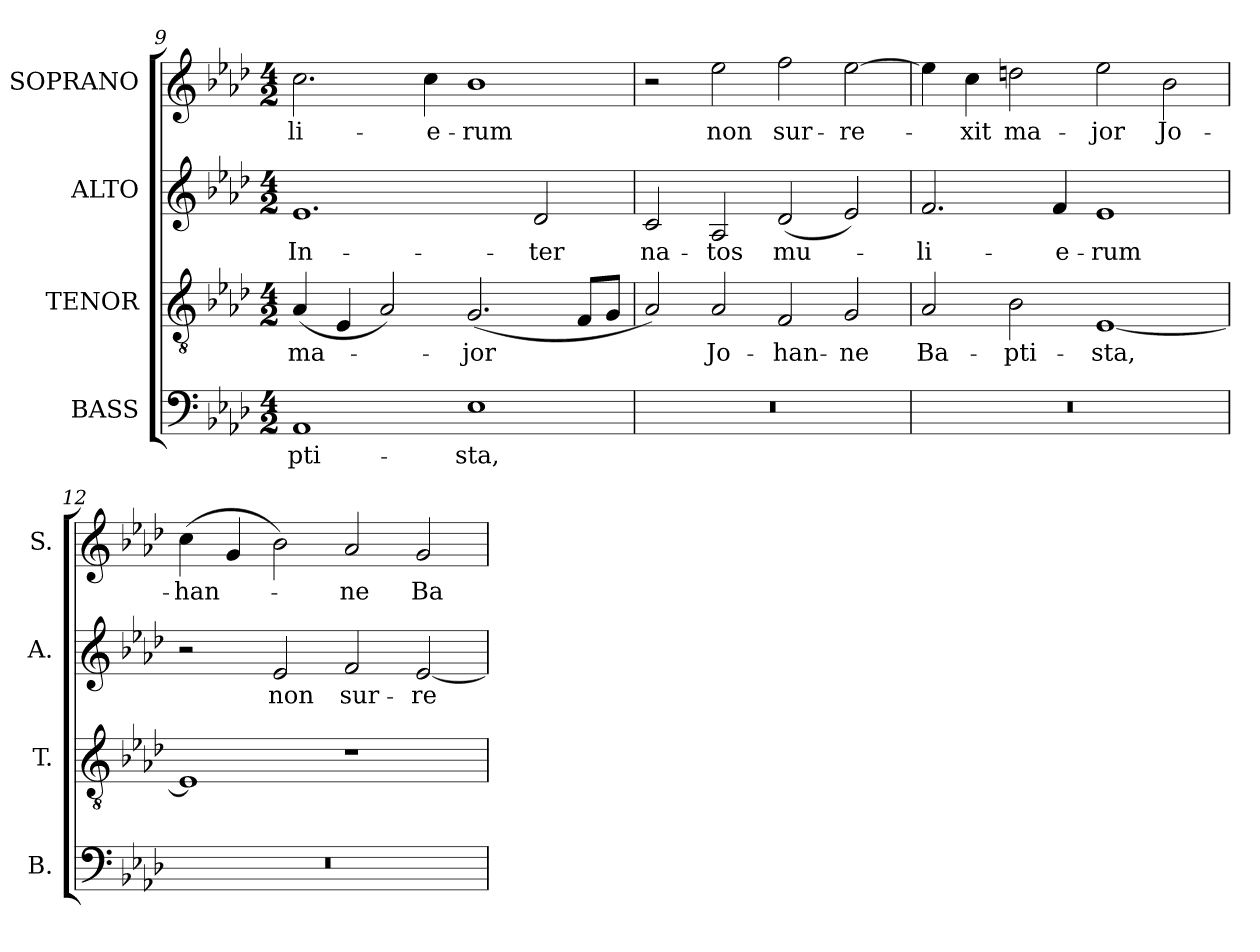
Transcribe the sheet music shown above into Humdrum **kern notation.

**kern	**text	**kern	**text	**kern	**text	**kern	**text
*part4	*part4	*part3	*part3	*part2	*part2	*part1	*part1
*staff4	*staff4	*staff3	*staff3	*staff2	*staff2	*staff1	*staff1
*I"BASS	*	*I"TENOR	*	*I"ALTO	*	*I"SOPRANO	*
*I'B.	*	*I'T.	*	*I'A.	*	*I'S.	*
*clefF4	*	*clefGv2	*	*clefG2	*	*clefG2	*
*	*	*ITrd7c12	*	*	*	*	*
*k[b-e-a-d-]	*	*k[b-e-a-d-]	*	*k[b-e-a-d-]	*	*k[b-e-a-d-]	*
*A-:	*	*A-:	*	*A-:	*	*A-:	*
*M4/2	*	*M4/2	*	*M4/2	*	*M4/2	*
=9	=9	=9	=9	=9	=9	=9	=9
!	!LO:LY:b:color=#000000	!	!	!	!	!	!
!	!	!	!LO:LY:b:color=#000000	!	!	!	!
!	!	!	!	!	!LO:LY:b:color=#000000	!	!
!	!	!	!	!	!	!	!LO:LY:b:color=#000000
1AA-i	-pti-	(4AA-i/	ma-	1.e-i	In-	2.cci\	-li-
.	.	4EE-i/	.	.	.	.	.
.	.	2AA-i/)	.	.	.	.	.
!	!	!	!	!	!	!	!LO:LY:b:color=#000000
.	.	.	.	.	.	4cci\	-e-
!	!LO:LY:b:color=#000000	!	!	!	!	!	!
!	!	!	!LO:LY:b:color=#000000	!	!	!	!
!	!	!	!	!	!	!	!LO:LY:b:color=#000000
1E-i	-sta,	(2.GGi/	-jor	.	.	1b-i	-rum
!	!	!	!	!	!LO:LY:b:color=#000000	!	!
.	.	.	.	2d-i/	-ter	.	.
.	.	8FFi/L	.	.	.	.	.
.	.	8GGi/J	.	.	.	.	.
=10	=10	=10	=10	=10	=10	=10	=10
!LO:N:vis=1	!	!	!	!	!	!	!
!	!	!	!	!	!LO:LY:b:color=#000000	!	!
0r	.	2AA-i/)	.	2ci/	na-	2r	.
!	!	!	!LO:LY:b:color=#000000	!	!	!	!
!	!	!	!	!	!LO:LY:b:color=#000000	!	!
!	!	!	!	!	!	!	!LO:LY:b:color=#000000
.	.	2AA-i/	Jo-	2A-i/	-tos	2ee-i\	non
!	!	!	!LO:LY:b:color=#000000	!	!	!	!
!	!	!	!	!	!LO:LY:b:color=#000000	!	!
!	!	!	!	!	!	!	!LO:LY:b:color=#000000
.	.	2FFi/	-han-	(2d-i/	mu-	2ffi\	sur-
!	!	!	!LO:LY:b:color=#000000	!	!	!	!
!	!	!	!	!	!	!	!LO:LY:b:color=#000000
.	.	2GGi/	-ne	2e-i/)	.	[2ee-i\	-re-
=11	=11	=11	=11	=11	=11	=11	=11
!LO:N:vis=1	!	!	!	!	!	!	!
!	!	!	!LO:LY:b:color=#000000	!	!	!	!
!	!	!	!	!	!LO:LY:b:color=#000000	!	!
0r	.	2AA-i/	Ba-	2.fi/	-li-	4ee-i\]	.
!	!	!	!	!	!	!	!LO:LY:b:color=#000000
.	.	.	.	.	.	4cci\	-xit
!	!	!	!LO:LY:b:color=#000000	!	!	!	!
!	!	!	!	!	!	!	!LO:LY:b:color=#000000
.	.	2BB-i\	-pti-	.	.	2ddni\	ma-
!	!	!	!	!	!LO:LY:b:color=#000000	!	!
.	.	.	.	4fi/	-e-	.	.
!	!	!	!LO:LY:b:color=#000000	!	!	!	!
!	!	!	!	!	!LO:LY:b:color=#000000	!	!
!	!	!	!	!	!	!	!LO:LY:b:color=#000000
.	.	[1EE-i	-sta,	1e-i	-rum	2ee-i\	-jor
!	!	!	!	!	!	!	!LO:LY:b:color=#000000
.	.	.	.	.	.	2b-i\	Jo-
=12	=12	=12	=12	=12	=12	=12	=12
!LO:N:vis=1	!	!	!	!	!	!	!
!	!	!	!	!	!	!	!LO:LY:b:color=#000000
0r	.	1EE-i]	.	2r	.	(4cci\	-han-
.	.	.	.	.	.	4gi/	.
!	!	!	!	!	!LO:LY:b:color=#000000	!	!
.	.	.	.	2e-i/	non	2b-i\)	.
!	!	!	!	!	!LO:LY:b:color=#000000	!	!
!	!	!	!	!	!	!	!LO:LY:b:color=#000000
.	.	1r	.	2fi/	sur-	2a-i/	-ne
!	!	!	!	!	!LO:LY:b:color=#000000	!	!
!	!	!	!	!	!	!	!LO:LY:b:color=#000000
.	.	.	.	[2e-i/	-re-	2gi/	Ba-
=	=	=	=	=	=	=	=
*-	*-	*-	*-	*-	*-	*-	*-
